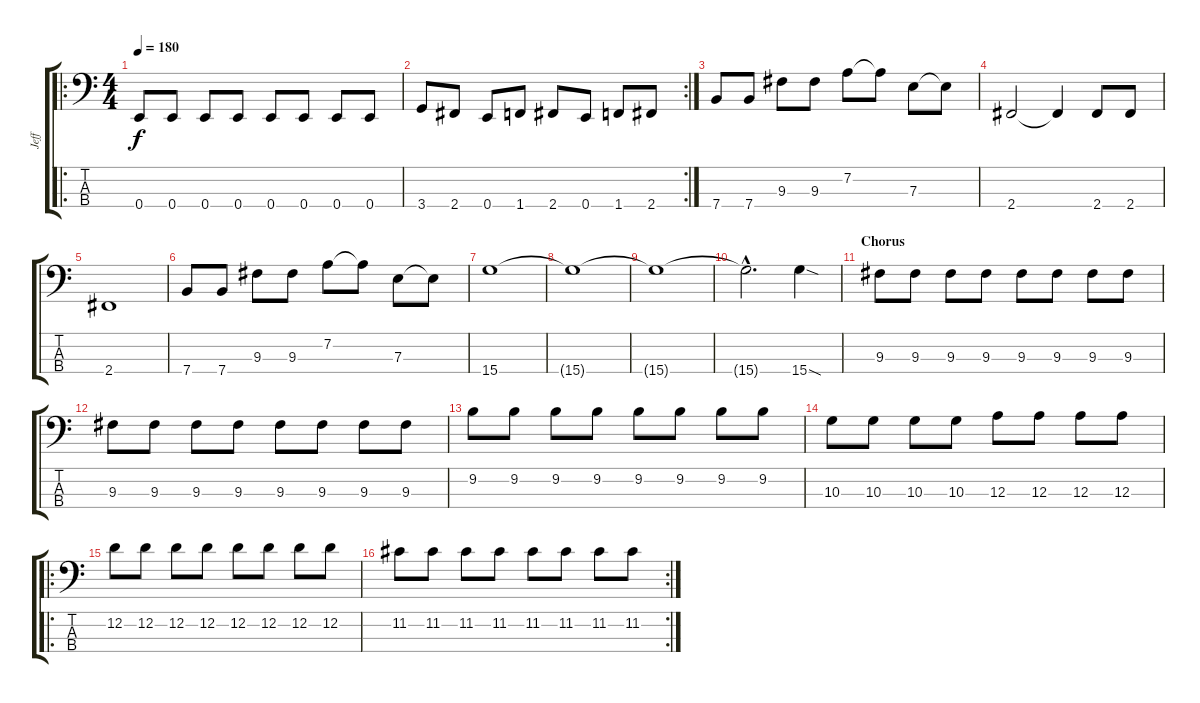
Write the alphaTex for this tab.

\track ("Jeff" "Jeff") {instrument electricbassfinger}
\staff {score tabs}
\tuning (G2 D2 A1 E1) {hide}
\ro
\ts (4 4)
\tempo 180
\clef f4
\ks c
0.4.8{dy f} 0.4.8 0.4.8 0.4.8 0.4.8 0.4.8 0.4.8 0.4.8 |
\rc 2
3.4.8 2.4.8 0.4.8 1.4.8 2.4.8 0.4.8 1.4.8 2.4.8 |
7.4.8 7.4.8 9.3.8 9.3.8 7.2.8 7.2{t}.8 7.3.8 7.3{t}.8 |
2.4.2 2.4{t}.4 2.4.8 2.4.8 |
2.4.1 |
7.4.8 7.4.8 9.3.8 9.3.8 7.2.8 7.2{t}.8 7.3.8 7.3{t}.8 |
15.4.1 |
15.4{t}.1 |
15.4{t}.1 |
15.4{hac t}.2{d} 15.4{sod}.4 |
\section ("" "Chorus")
9.3.8 9.3.8 9.3.8 9.3.8 9.3.8 9.3.8 9.3.8 9.3.8 |
9.3.8 9.3.8 9.3.8 9.3.8 9.3.8 9.3.8 9.3.8 9.3.8 |
9.2.8 9.2.8 9.2.8 9.2.8 9.2.8 9.2.8 9.2.8 9.2.8 |
10.3.8 10.3.8 10.3.8 10.3.8 12.3.8 12.3.8 12.3.8 12.3.8 |
\ro
12.2.8 12.2.8 12.2.8 12.2.8 12.2.8 12.2.8 12.2.8 12.2.8 |
\rc 2
11.2.8 11.2.8 11.2.8 11.2.8 11.2.8 11.2.8 11.2.8 11.2.8
